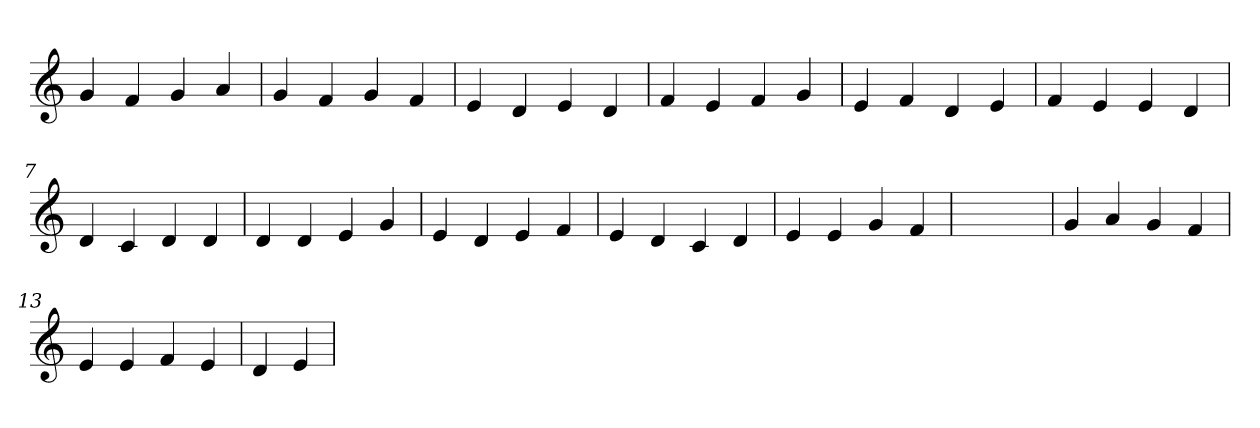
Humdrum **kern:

**kern
*part1
*staff1
*clefG2
=1
4g
4f
4g
4a
=2
4g
4f
4g
4f
=3
4e
4d
4e
4d
=4
4f
4e
4f
4g
=5
4e
4f
4d
4e
=6
4f
4e
4e
4d
=7
4d
4c
4d
4d
=8
4d
4d
4e
4g
=9
4e
4d
4e
4f
=10
4e
4d
4c
4d
=11
4e
4e
4g
4f
=12
1ryy
=12
4g
4a
4g
4f
=13
4e
4e
4f
4e
=14
4d
4e
=
*-
